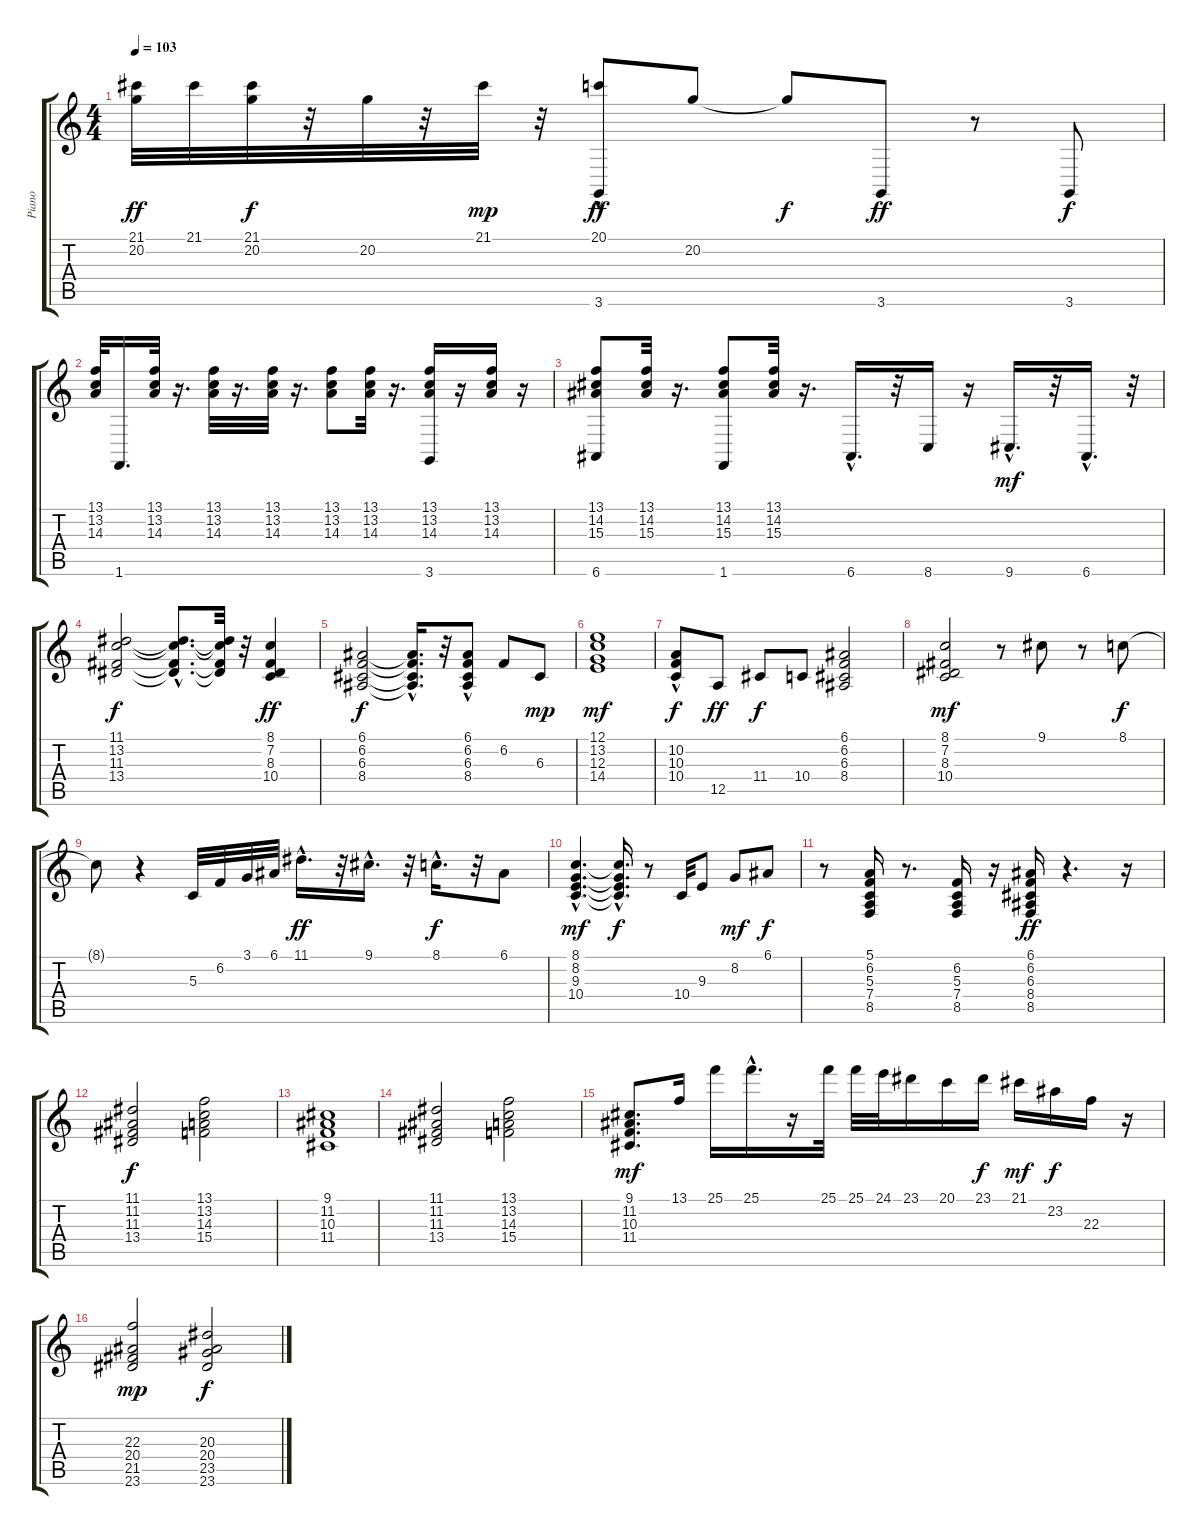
\track ("Piano" "Piano") {instrument brightacousticpiano}
\staff {score tabs}
\tuning (E4 B3 G3 D3 A2 E2) {hide}
\ts (4 4)
\tempo 103
\clef g2
\ks c
(21.1 20.2).32{dy ff} 21.1.32 (21.1 20.2).32{dy f} r.32 20.2.32 r.32 21.1.32{dy mp} r.32 (20.1 3.6{hac}).8{dy ff} 20.2.8 20.2{t}.8{dy f} 3.6.8{dy ff} r.8 3.6.8{dy f} |
(13.1 13.2 14.3).32 1.6.16{d} (13.1 13.2 14.3).32 r.16{d} (13.1 13.2 14.3).32 r.16{d} (13.1 13.2 14.3).32 r.16{d} (13.1 13.2 14.3).8 (13.1 13.2 14.3).32 r.16{d} (13.1 13.2 14.3 3.6).16 r.16 (13.1 13.2 14.3).16 r.16 |
(13.1 14.2 15.3 6.6).8 (13.1 14.2 15.3).32 r.16{d} (13.1 14.2 15.3 1.6).8 (13.1 14.2 15.3).32 r.16{d} 6.6{hac}.16{d} r.32 8.6.16 r.16 9.6{hac}.16{d dy mf} r.32 6.6{hac}.16{d} r.32 |
(11.1 13.2 11.3 13.4).2{dy f} (11.1{hac t} 13.2{hac t} 11.3{hac t} 13.4{hac t}).8{d} (11.1{t} 13.2{t} 11.3{t} 13.4{t}).32 r.32 (8.1 7.2 8.3 10.4).4{dy ff} |
(6.1 6.2 6.3 8.4).2{dy f} (6.1{hac t} 6.2{hac t} 6.3{hac t} 8.4{hac t}).16{d} r.32 (6.1 6.2{hac} 6.3{hac} 8.4{hac}).8 6.2.8 6.3.8{dy mp} |
(12.1 13.2 12.3 14.4).1{dy mf} |
(10.2{hac} 10.3{hac} 10.4).8{dy f} 12.5.8{dy ff} 11.4.8{dy f} 10.4.8 (6.1 6.2 6.3 8.4).2 |
(8.1 7.2 8.3 10.4).2{dy mf} r.8 9.1.8 r.8 8.1.8{dy f} |
8.1{t}.8 r.4 5.3.32 6.2.32 3.1.32 6.1.32 11.1{hac}.16{d dy ff} r.32 9.1{hac}.16{d} r.32 8.1{hac}.16{d dy f} r.32 6.1.8 |
(8.1{hac} 8.2{hac} 9.3{hac} 10.4{hac}).4{d dy mf} (8.1{hac t} 8.2{hac t} 9.3{hac t} 10.4{hac t}).16{d dy f} r.8 10.4.32 9.3.8 8.2.8{dy mf} 6.1.8{dy f} |
r.8 (5.1 6.2 5.3 7.4 8.5).16 r.8{d} (6.2 5.3 7.4 8.5).16 r.16 (6.1 6.2 6.3 8.4 8.5).16{dy ff} r.4{d} r.16 |
(11.1 11.2 11.3 13.4).2{dy f} (13.1 13.2 14.3 15.4).2 |
(9.1 11.2 10.3 11.4).1 |
(11.1 11.2 11.3 13.4).2 (13.1 13.2 14.3 15.4).2 |
(9.1 11.2 10.3 11.4).8{d dy mf} 13.1.16 25.1.16 25.1{hac}.16{d} r.16 25.1.32 25.1.32 24.1.32 23.1.16 20.1.16 23.1.16{dy f} 21.1.16{dy mf} 23.2.16{dy f} 22.3.16 r.16 |
(22.3 20.4 21.5 23.6).2{dy mp} (20.3 20.4 23.5 23.6).2{dy f}
